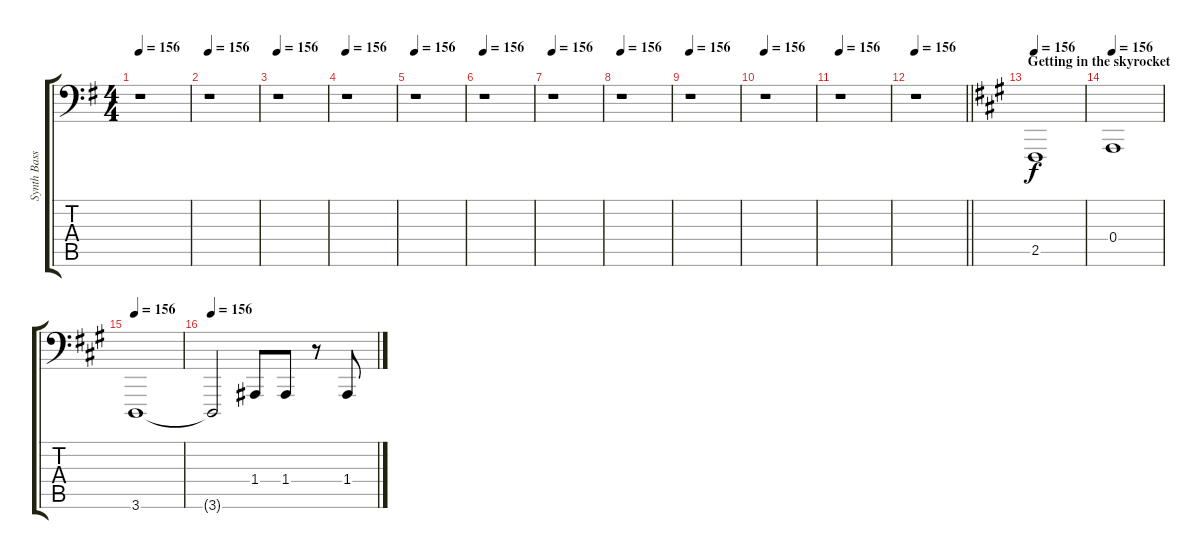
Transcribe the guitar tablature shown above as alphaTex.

\track ("Synth Bass" "Synth Bass") {instrument lead2sawtooth}
\staff {score tabs}
\tuning (C3 G2 D2 A1 E1 B0) {hide}
\ts (4 4)
\tempo 156
\clef f4
\ks g
r.1{dy f} |
\tempo 156
r.1 |
\tempo 156
r.1 |
\tempo 156
r.1 |
\tempo 156
r.1 |
\tempo 156
r.1 |
\tempo 156
r.1 |
\tempo 156
r.1 |
\tempo 156
r.1 |
\tempo 156
r.1 |
\tempo 156
r.1 |
\tempo 156
\barLineRight lightlight
r.1 |
\section ("" "Getting in the skyrocket")
\tempo 156
\ks f#minor
2.5.1 |
\tempo 156
0.4.1 |
\tempo 156
3.6.1 |
\tempo 156
3.6{t}.2 1.4.8 1.4.8 r.8 1.4.8
